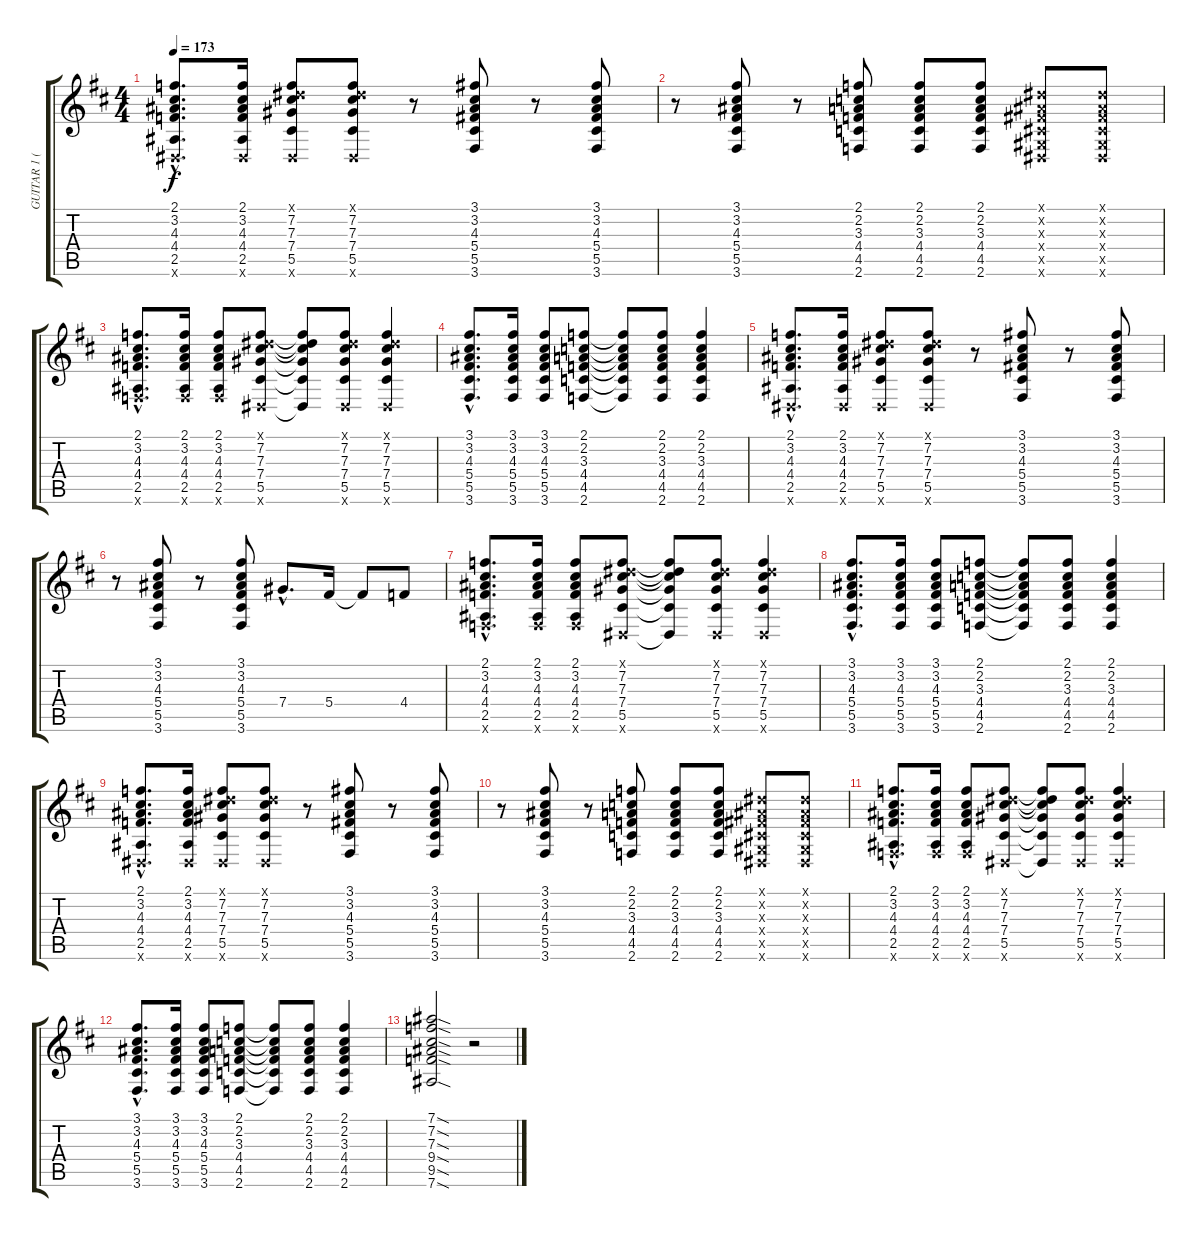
\track ("GUITAR 1 (RIGHT)" "GUITAR 1 (") {instrument distortionguitar}
\staff {score tabs}
\tuning (Eb4 Bb3 Gb3 Db3 Ab2 Eb2) {hide}
\ts (4 4)
\tempo 173
\clef g2
\ks bminor
(2.1{hac} 3.2{hac} 4.3{hac} 4.4{hac} 2.5{hac} 0.6{hac x}).8{d dy f} (2.1 3.2 4.3 4.4 2.5 0.6{x}).16 (0.1{x} 7.2 7.3 7.4 5.5 0.6{x}).8 (0.1{x} 7.2 7.3 7.4 5.5 0.6{x}).8 r.8 (3.1 3.2 4.3 5.4 5.5 3.6).8 r.8 (3.1 3.2 4.3 5.4 5.5 3.6).8 |
r.8 (3.1 3.2 4.3 5.4 5.5 3.6).8 r.8 (2.1 2.2 3.3 4.4 4.5 2.6).8 (2.1 2.2 3.3 4.4 4.5 2.6).8 (2.1 2.2 3.3 4.4 4.5 2.6).8 (0.1{x} 0.2{x} 0.3{x} 0.4{x} 0.5{x} 0.6{x}).8 (0.1{x} 0.2{x} 0.3{x} 0.4{x} 0.5{x} 0.6{x}).8 |
(2.1{hac} 3.2{hac} 4.3{hac} 4.4{hac} 2.5{hac} 2.6{hac x}).8{d} (2.1 3.2 4.3 4.4 2.5 2.6{x}).16 (2.1 3.2 4.3 4.4 2.5 2.6{x}).8 (0.1{x} 7.2 7.3 7.4 5.5 0.6{x}).8 (0.1{t} 7.2{t} 7.3{t} 7.4{t} 5.5{t} 0.6{t}).8 (0.1{x} 7.2 7.3 7.4 5.5 0.6{x}).8 (0.1{x} 7.2 7.3 7.4 5.5 0.6{x}).4 |
(3.1{hac} 3.2{hac} 4.3{hac} 5.4{hac} 5.5{hac} 3.6{hac}).8{d} (3.1 3.2 4.3 5.4 5.5 3.6).16 (3.1 3.2 4.3 5.4 5.5 3.6).8 (2.1 2.2 3.3 4.4 4.5 2.6).8 (2.1{t} 2.2{t} 3.3{t} 4.4{t} 4.5{t} 2.6{t}).8 (2.1 2.2 3.3 4.4 4.5 2.6).8 (2.1 2.2 3.3 4.4 4.5 2.6).4 |
(2.1{hac} 3.2{hac} 4.3{hac} 4.4{hac} 2.5{hac} 0.6{hac x}).8{d} (2.1 3.2 4.3 4.4 2.5 0.6{x}).16 (0.1{x} 7.2 7.3 7.4 5.5 0.6{x}).8 (0.1{x} 7.2 7.3 7.4 5.5 0.6{x}).8 r.8 (3.1 3.2 4.3 5.4 5.5 3.6).8 r.8 (3.1 3.2 4.3 5.4 5.5 3.6).8 |
r.8 (3.1 3.2 4.3 5.4 5.5 3.6).8 r.8 (3.1 3.2 4.3 5.4 5.5 3.6).8 7.4{hac}.8{d} 5.4.16 5.4{t}.8 4.4.8 |
(2.1{hac} 3.2{hac} 4.3{hac} 4.4{hac} 2.5{hac} 2.6{hac x}).8{d} (2.1 3.2 4.3 4.4 2.5 2.6{x}).16 (2.1 3.2 4.3 4.4 2.5 2.6{x}).8 (0.1{x} 7.2 7.3 7.4 5.5 0.6{x}).8 (0.1{t} 7.2{t} 7.3{t} 7.4{t} 5.5{t} 0.6{t}).8 (0.1{x} 7.2 7.3 7.4 5.5 0.6{x}).8 (0.1{x} 7.2 7.3 7.4 5.5 0.6{x}).4 |
(3.1{hac} 3.2{hac} 4.3{hac} 5.4{hac} 5.5{hac} 3.6{hac}).8{d} (3.1 3.2 4.3 5.4 5.5 3.6).16 (3.1 3.2 4.3 5.4 5.5 3.6).8 (2.1 2.2 3.3 4.4 4.5 2.6).8 (2.1{t} 2.2{t} 3.3{t} 4.4{t} 4.5{t} 2.6{t}).8 (2.1 2.2 3.3 4.4 4.5 2.6).8 (2.1 2.2 3.3 4.4 4.5 2.6).4 |
(2.1{hac} 3.2{hac} 4.3{hac} 4.4{hac} 2.5{hac} 0.6{hac x}).8{d} (2.1 3.2 4.3 4.4 2.5 0.6{x}).16 (0.1{x} 7.2 7.3 7.4 5.5 0.6{x}).8 (0.1{x} 7.2 7.3 7.4 5.5 0.6{x}).8 r.8 (3.1 3.2 4.3 5.4 5.5 3.6).8 r.8 (3.1 3.2 4.3 5.4 5.5 3.6).8 |
r.8 (3.1 3.2 4.3 5.4 5.5 3.6).8 r.8 (2.1 2.2 3.3 4.4 4.5 2.6).8 (2.1 2.2 3.3 4.4 4.5 2.6).8 (2.1 2.2 3.3 4.4 4.5 2.6).8 (0.1{x} 0.2{x} 0.3{x} 0.4{x} 0.5{x} 0.6{x}).8 (0.1{x} 0.2{x} 0.3{x} 0.4{x} 0.5{x} 0.6{x}).8 |
(2.1{hac} 3.2{hac} 4.3{hac} 4.4{hac} 2.5{hac} 2.6{hac x}).8{d} (2.1 3.2 4.3 4.4 2.5 2.6{x}).16 (2.1 3.2 4.3 4.4 2.5 2.6{x}).8 (0.1{x} 7.2 7.3 7.4 5.5 0.6{x}).8 (0.1{t} 7.2{t} 7.3{t} 7.4{t} 5.5{t} 0.6{t}).8 (0.1{x} 7.2 7.3 7.4 5.5 0.6{x}).8 (0.1{x} 7.2 7.3 7.4 5.5 0.6{x}).4 |
(3.1{hac} 3.2{hac} 4.3{hac} 5.4{hac} 5.5{hac} 3.6{hac}).8{d} (3.1 3.2 4.3 5.4 5.5 3.6).16 (3.1 3.2 4.3 5.4 5.5 3.6).8 (2.1 2.2 3.3 4.4 4.5 2.6).8 (2.1{t} 2.2{t} 3.3{t} 4.4{t} 4.5{t} 2.6{t}).8 (2.1 2.2 3.3 4.4 4.5 2.6).8 (2.1 2.2 3.3 4.4 4.5 2.6).4 |
(7.1{sod} 7.2{sod} 7.3{sod} 9.4{sod} 9.5{sod} 7.6{sod}).2 r.2
